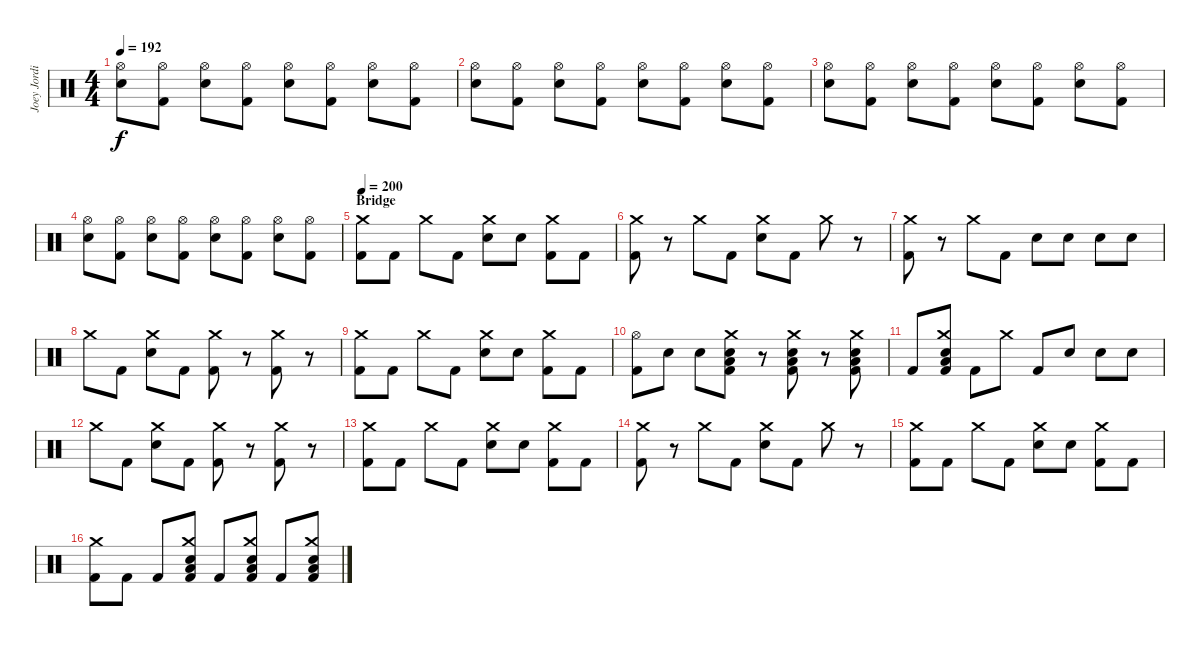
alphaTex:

\track ("Joey Jordinson" "Joey Jordi") {instrument percussion}
\staff {score}
\articulation defaults
\ts (4 4)
\tempo 192
\clef neutral
\ks c
("Hi-Hat (open)" "Snare (hit) 2").8{dy f} ("Hi-Hat (open)" "Kick (hit) 2").8 ("Hi-Hat (open)" "Snare (hit) 2").8 ("Hi-Hat (open)" "Kick (hit) 2").8 ("Hi-Hat (open)" "Snare (hit) 2").8 ("Hi-Hat (open)" "Kick (hit) 2").8 ("Hi-Hat (open)" "Snare (hit) 2").8 ("Hi-Hat (open)" "Kick (hit) 2").8 |
("Hi-Hat (open)" "Snare (hit) 2").8 ("Hi-Hat (open)" "Kick (hit) 2").8 ("Hi-Hat (open)" "Snare (hit) 2").8 ("Hi-Hat (open)" "Kick (hit) 2").8 ("Hi-Hat (open)" "Snare (hit) 2").8 ("Hi-Hat (open)" "Kick (hit) 2").8 ("Hi-Hat (open)" "Snare (hit) 2").8 ("Hi-Hat (open)" "Kick (hit) 2").8 |
("Hi-Hat (open)" "Snare (hit) 2").8 ("Hi-Hat (open)" "Kick (hit) 2").8 ("Hi-Hat (open)" "Snare (hit) 2").8 ("Hi-Hat (open)" "Kick (hit) 2").8 ("Hi-Hat (open)" "Snare (hit) 2").8 ("Hi-Hat (open)" "Kick (hit) 2").8 ("Hi-Hat (open)" "Snare (hit) 2").8 ("Hi-Hat (open)" "Kick (hit) 2").8 |
("Hi-Hat (open)" "Snare (hit) 2").8 ("Hi-Hat (open)" "Kick (hit) 2").8 ("Hi-Hat (open)" "Snare (hit) 2").8 ("Hi-Hat (open)" "Kick (hit) 2").8 ("Hi-Hat (open)" "Snare (hit) 2").8 ("Hi-Hat (open)" "Kick (hit) 2").8 ("Hi-Hat (open)" "Snare (hit) 2").8 ("Hi-Hat (open)" "Kick (hit) 2").8 |
\section ("" "Bridge")
\tempo 200
("Crash medium (hit)" "Kick (hit) 2").8 "Kick (hit) 2".8 "Crash medium (hit)".8 "Kick (hit) 2".8 ("Crash medium (hit)" "Snare (hit) 2").8 "Snare (hit) 2".8 ("Crash medium (hit)" "Kick (hit) 2").8 "Kick (hit) 2".8 |
("Crash medium (hit)" "Kick (hit) 2").8 r.8 "Crash medium (hit)".8 "Kick (hit) 2".8 ("Crash medium (hit)" "Snare (hit) 2").8 "Kick (hit) 2".8 "Crash medium (hit)".8 r.8 |
("Crash medium (hit)" "Kick (hit) 2").8 r.8 "Crash medium (hit)".8 "Kick (hit) 2".8 "Snare (hit) 2".8 "Snare (hit) 2".8 "Snare (hit) 2".8 "Snare (hit) 2".8 |
"Crash medium (hit)".8 "Kick (hit) 2".8 ("Crash medium (hit)" "Snare (hit) 2").8 "Kick (hit) 2".8 ("Crash medium (hit)" "Kick (hit) 2").8 r.8 ("Crash medium (hit)" "Kick (hit) 2").8 r.8 |
("Crash medium (hit)" "Kick (hit) 2").8 "Kick (hit) 2".8 "Crash medium (hit)".8 "Kick (hit) 2".8 ("Crash medium (hit)" "Snare (hit) 2").8 "Snare (hit) 2".8 ("Crash medium (hit)" "Kick (hit) 2").8 "Kick (hit) 2".8 |
("Hi-Hat (open)" "Kick (hit) 2").8 "Snare (hit) 2".8 "Snare (hit) 2".8 ("Crash medium (hit)" "Low Floor Tom (hit)" "Snare (hit) 2" "Kick (hit) 2").8 r.8 ("Crash medium (hit)" "Low Floor Tom (hit)" "Snare (hit) 2" "Kick (hit) 2").8 r.8 ("Crash medium (hit)" "Low Floor Tom (hit)" "Snare (hit) 2" "Kick (hit) 2").8 |
"Kick (hit) 2".8 ("Crash medium (hit)" "Low Floor Tom (hit)" "Snare (hit) 2" "Kick (hit) 2").8 "Kick (hit) 2".8 "Crash medium (hit)".8 "Kick (hit) 2".8 "Snare (hit) 2".8 "Snare (hit) 2".8 "Snare (hit) 2".8 |
"Crash medium (hit)".8 "Kick (hit) 2".8 ("Crash medium (hit)" "Snare (hit) 2").8 "Kick (hit) 2".8 ("Crash medium (hit)" "Kick (hit) 2").8 r.8 ("Crash medium (hit)" "Kick (hit) 2").8 r.8 |
("Crash medium (hit)" "Kick (hit) 2").8 "Kick (hit) 2".8 "Crash medium (hit)".8 "Kick (hit) 2".8 ("Crash medium (hit)" "Snare (hit) 2").8 "Snare (hit) 2".8 ("Crash medium (hit)" "Kick (hit) 2").8 "Kick (hit) 2".8 |
("Crash medium (hit)" "Kick (hit) 2").8 r.8 "Crash medium (hit)".8 "Kick (hit) 2".8 ("Crash medium (hit)" "Snare (hit) 2").8 "Kick (hit) 2".8 "Crash medium (hit)".8 r.8 |
("Crash medium (hit)" "Kick (hit) 2").8 "Kick (hit) 2".8 "Crash medium (hit)".8 "Kick (hit) 2".8 ("Crash medium (hit)" "Snare (hit) 2").8 "Snare (hit) 2".8 ("Crash medium (hit)" "Kick (hit) 2").8 "Kick (hit) 2".8 |
("Crash medium (hit)" "Kick (hit) 2").8 "Kick (hit) 2".8 "Kick (hit) 2".8 ("Crash medium (hit)" "Low Floor Tom (hit)" "Snare (hit) 2" "Kick (hit) 2").8 "Kick (hit) 2".8 ("Crash medium (hit)" "Low Floor Tom (hit)" "Snare (hit) 2" "Kick (hit) 2").8 "Kick (hit) 2".8 ("Crash medium (hit)" "Low Floor Tom (hit)" "Snare (hit) 2" "Kick (hit) 2").8
